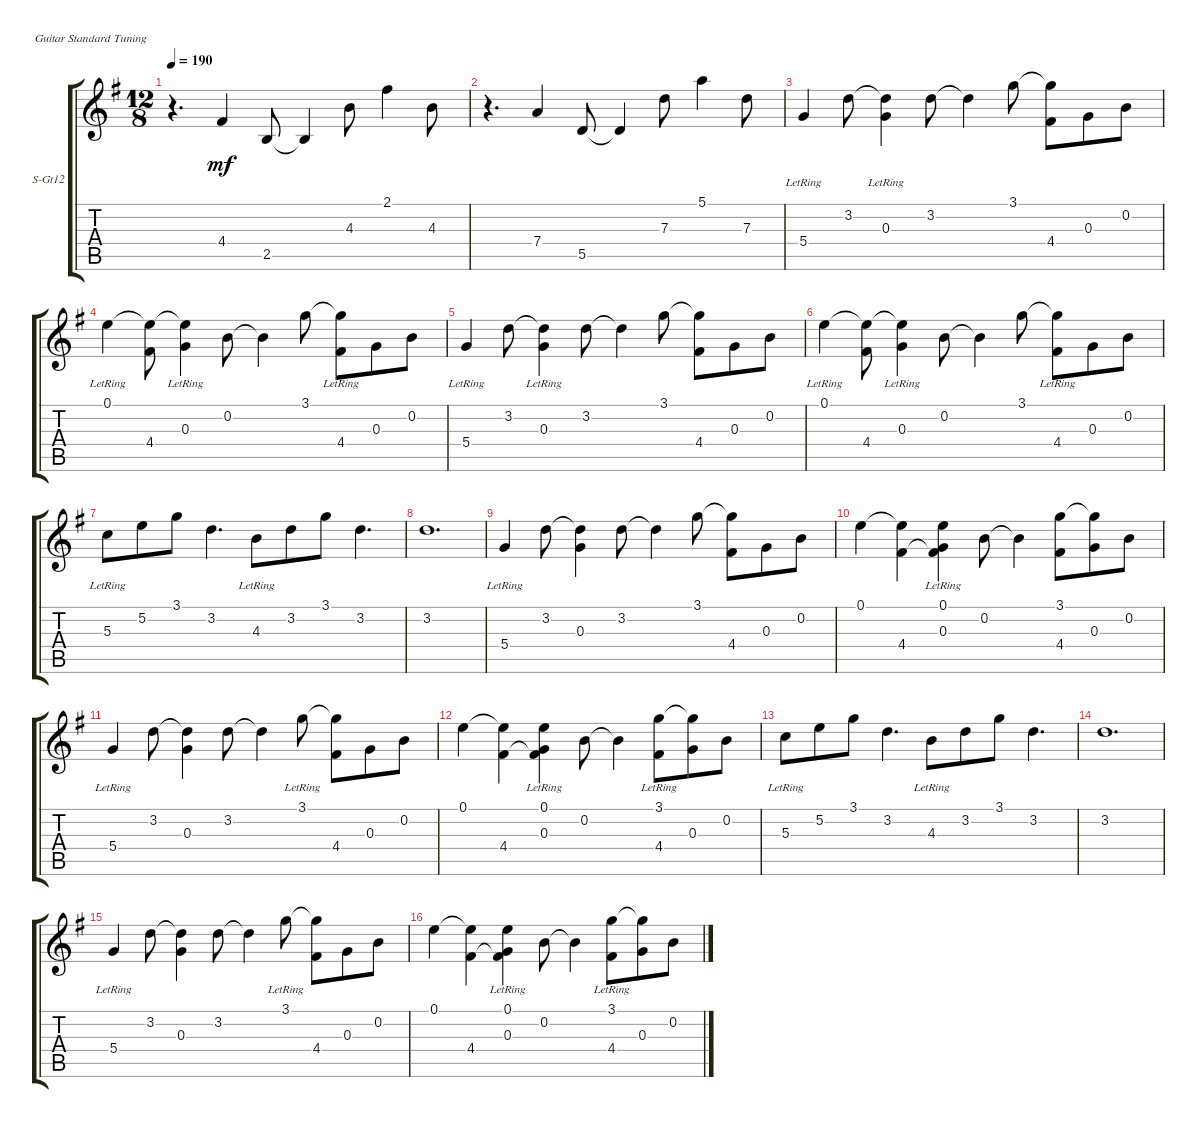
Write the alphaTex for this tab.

\defaultSystemsLayout 4
\bracketExtendMode groupsimilarinstruments
\firstSystemTrackNameOrientation horizontal
\otherSystemsTrackNameOrientation horizontal
\track ("Acoustic 12 st" "S-Gt12") {instrument acousticguitarsteel}
\staff {score tabs}
\tuning (E4 B3 G3 D3 A2 E2)
\ts (12 8)
\tempo 190
\clef g2
\ks g
r.4{d dy mf} 4.4.4 2.5.8 2.5{t}.4 4.3.8 2.1.4 4.3.8 |
r.4{d} 7.4.4 5.5.8 5.5{t}.4 7.3.8 5.1.4 7.3.8 |
5.4{lr}.4 3.2.8 (3.2{t} 0.3{lr}).4 3.2.8 3.2{t}.4 3.1.8 (3.1{t} 4.4).8 0.3.8 0.2.8 |
0.1{lr}.4 (4.4 0.1{t}).8 (0.3{lr} 0.1{t}).4 0.2.8 0.2{t}.4 3.1.8 (3.1{t} 4.4{lr}).8 0.3.8 0.2.8 |
5.4{lr}.4 3.2.8 (3.2{t} 0.3{lr}).4 3.2.8 3.2{t}.4 3.1.8 (3.1{t} 4.4).8 0.3.8 0.2.8 |
0.1{lr}.4 (4.4 0.1{t}).8 (0.3{lr} 0.1{t}).4 0.2.8 0.2{t}.4 3.1.8 (3.1{t} 4.4{lr}).8 0.3.8 0.2.8 |
5.3{lr}.8 5.2.8 3.1.8 3.2.4{d} 4.3{lr}.8 3.2.8 3.1.8 3.2.4{d} |
3.2.1{d} |
5.4{lr}.4 3.2.8 (3.2{t} 0.3).4 3.2.8 3.2{t}.4 3.1.8 (3.1{t} 4.4).8 0.3.8 0.2.8 |
0.1.4 (4.4 0.1{t}).4 (0.3{lr} 0.1 4.4{t}).4 0.2.8 0.2{t}.4 (3.1 4.4).8 (3.1{t} 0.3).8 0.2.8 |
5.4{lr}.4 3.2.8 (3.2{t} 0.3).4 3.2.8 3.2{t}.4 3.1{lr}.8 (3.1{t} 4.4).8 0.3.8 0.2.8 |
0.1.4 (4.4 0.1{t}).4 (0.3{lr} 0.1 4.4{t}).4 0.2.8 0.2{t}.4 (3.1{lr} 4.4).8 (3.1{t} 0.3).8 0.2.8 |
5.3{lr}.8 5.2.8 3.1.8 3.2.4{d} 4.3{lr}.8 3.2.8 3.1.8 3.2.4{d} |
3.2.1{d} |
5.4{lr}.4 3.2.8 (3.2{t} 0.3).4 3.2.8 3.2{t}.4 3.1{lr}.8 (3.1{t} 4.4).8 0.3.8 0.2.8 |
0.1.4 (4.4 0.1{t}).4 (0.3{lr} 0.1 4.4{t}).4 0.2.8 0.2{t}.4 (3.1{lr} 4.4).8 (3.1{t} 0.3).8 0.2.8
